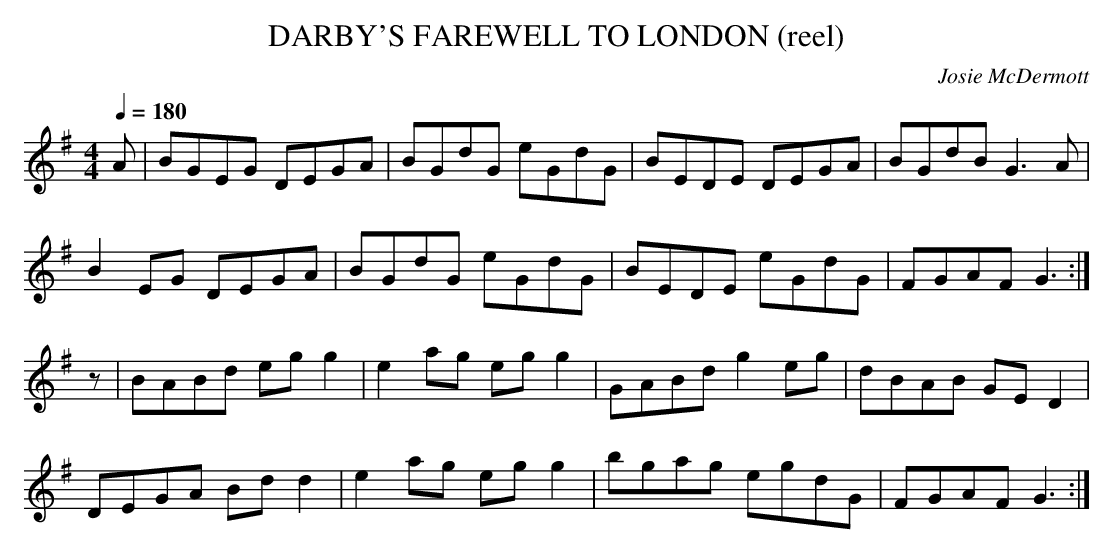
X:1
T:DARBY'S FAREWELL TO LONDON (reel)
C:Josie McDermott
Q:1/4=180
M:4/4
L:1/8
K:G
A|BGEG DEGA|BGdG eGdG|BEDE DEGA|BGdB G3 A|
B2 EG DEGA|BGdG eGdG|BEDE eGdG|FGAF G3:|
z|BABd eg g2|e2 ag eg g2|GABd g2 eg|dBAB GE D2|
DEGA Bd d2|e2 ag eg g2|bgag egdG|FGAF G3:|
